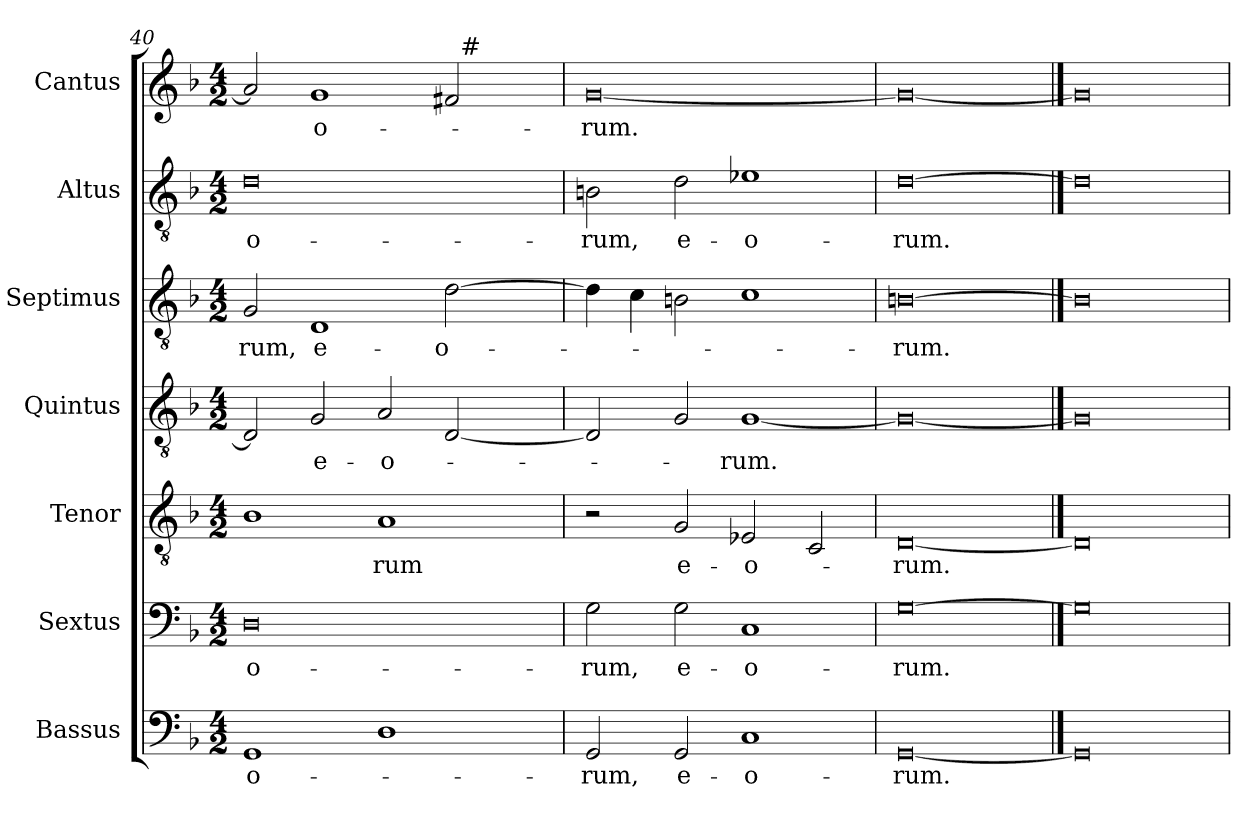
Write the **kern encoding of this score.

**kern	**text	**kern	**text	**kern	**text	**kern	**text	**kern	**text	**kern	**text	**kern	**text
*part7	*part7	*part6	*part6	*part5	*part5	*part4	*part4	*part3	*part3	*part2	*part2	*part1	*part1
*staff7	*staff7	*staff6	*staff6	*staff5	*staff5	*staff4	*staff4	*staff3	*staff3	*staff2	*staff2	*staff1	*staff1
*I"Bassus	*	*I"Sextus	*	*I"Tenor	*	*I"Quintus	*	*I"Septimus	*	*I"Altus	*	*I"Cantus	*
*I'B.	*	*	*	*I'T.	*	*	*	*	*	*I'A.	*	*I'C.	*
*clefF4	*	*clefF4	*	*clefGv2	*	*clefGv2	*	*clefGv2	*	*clefGv2	*	*clefG2	*
*	*	*	*	*ITrd7c12	*	*ITrd7c12	*	*ITrd7c12	*	*ITrd7c12	*	*	*
*k[b-]	*	*k[b-]	*	*k[b-]	*	*k[b-]	*	*k[b-]	*	*k[b-]	*	*k[b-]	*
*d:	*	*d:	*	*d:	*	*d:	*	*d:	*	*d:	*	*d:	*
*M4/2	*	*M4/2	*	*M4/2	*	*M4/2	*	*M4/2	*	*M4/2	*	*M4/2	*
=40	=40	=40	=40	=40	=40	=40	=40	=40	=40	=40	=40	=40	=40
!	!LO:LY:b:color=#000000	!	!	!	!	!	!	!	!	!	!	!	!
!	!	!	!LO:LY:b:color=#000000	!	!	!	!	!	!	!	!	!	!
!	!	!	!	!	!	!	!	!	!LO:LY:b:color=#000000	!	!	!	!
!	!	!	!	!	!	!	!	!	!	!	!LO:LY:b:color=#000000	!	!
*	*	*	*	*	*	*	*	*	*	*	*	*^	*
1GGi	-o-	0Di	-o-	1BB-i	.	2DDi/]	.	2GGi/	-rum,	0Di	-o-	2ai/]	1ryy	.
!	!	!	!	!	!	!	!LO:LY:b:color=#000000	!	!	!	!	!	!	!
!	!	!	!	!	!	!	!	!	!LO:LY:b:color=#000000	!	!	!	!	!
!	!	!	!	!	!	!	!	!	!	!	!	!	!	!LO:LY:b:color=#000000
.	.	.	.	.	.	2GGi/	e-	1DDi	e-	.	.	1gi	.	-o-
!	!	!	!	!	!LO:LY:b:color=#000000	!	!	!	!	!	!	!	!	!
!	!	!	!	!	!	!	!LO:LY:b:color=#000000	!	!	!	!	!	!	!
1Di	.	.	.	1AAi	-rum	2AAi/	-o-	.	.	.	.	.	2ryy	.
!	!	!	!	!	!	!	!	!	!LO:LY:b:color=#000000	!	!	!	!	!
.	.	.	.	.	.	[2DDi/	.	[2Di\	-o-	.	.	2f#i/	32ryy	.
.	.	.	.	.	.	.	.	.	.	.	.	.	256ryy	.
!	!	!	!	!	!	!	!	!	!	!	!	!	!LO:TX:a:t=#	!
.	.	.	.	.	.	.	.	.	.	.	.	.	4ryy	.
.	.	.	.	.	.	.	.	.	.	.	.	.	8ryy	.
.	.	.	.	.	.	.	.	.	.	.	.	.	16ryy	.
.	.	.	.	.	.	.	.	.	.	.	.	.	64..ryy	.
*	*	*	*	*	*	*	*	*	*	*	*	*v	*v	*
=41	=41	=41	=41	=41	=41	=41	=41	=41	=41	=41	=41	=41	=41
*	*	*	*	*	*	*	*	*	*	*	*	*^	*
!	!LO:LY:b:color=#000000	!	!	!	!	!	!	!	!	!	!	!	!	!
*	*	*	*	*	*	*	*	*	*	*	*	*v	*v	*
*	*	*	*	*	*	*	*	*	*	*	*	*^	*
!	!	!	!LO:LY:b:color=#000000	!	!	!	!	!	!	!	!	!	!	!
*	*	*	*	*	*	*	*	*	*	*	*	*v	*v	*
*	*	*	*	*	*	*	*	*	*	*	*	*^	*
!	!	!	!	!	!	!	!	!	!	!	!LO:LY:b:color=#000000	!	!	!
*	*	*	*	*	*	*	*	*	*	*	*	*v	*v	*
*	*	*	*	*	*	*	*	*	*	*	*	*^	*
!	!	!	!	!	!	!	!	!	!	!	!	!	!	!LO:LY:b:color=#000000
*	*	*	*	*	*	*	*	*	*	*	*	*v	*v	*
2GGi/	-rum,	2Gi\	-rum,	2r	.	2DDi/]	.	4Di\]	.	2BBni\	-rum,	[0gi	-rum.
.	.	.	.	.	.	.	.	4Ci\	.	.	.	.	.
!	!LO:LY:b:color=#000000	!	!	!	!	!	!	!	!	!	!	!	!
!	!	!	!LO:LY:b:color=#000000	!	!	!	!	!	!	!	!	!	!
!	!	!	!	!	!LO:LY:b:color=#000000	!	!	!	!	!	!	!	!
!	!	!	!	!	!	!	!	!	!	!	!LO:LY:b:color=#000000	!	!
2GGi/	e-	2Gi\	e-	2GGi/	e-	2GGi/	.	2BBni\	.	2Di\	e-	.	.
!	!LO:LY:b:color=#000000	!	!	!	!	!	!	!	!	!	!	!	!
!	!	!	!LO:LY:b:color=#000000	!	!	!	!	!	!	!	!	!	!
!	!	!	!	!	!LO:LY:b:color=#000000	!	!	!	!	!	!	!	!
!	!	!	!	!	!	!	!LO:LY:b:color=#000000	!	!	!	!	!	!
!	!	!	!	!	!	!	!	!	!	!	!LO:LY:b:color=#000000	!	!
1Ci	-o-	1Ci	-o-	2EE-Xi/	-o-	[1GGi	-rum.	1Ci	.	1E-Xi	-o-	.	.
.	.	.	.	2CCi/	.	.	.	.	.	.	.	.	.
=42	=42	=42	=42	=42	=42	=42	=42	=42	=42	=42	=42	=42	=42
!	!LO:LY:b:color=#000000	!	!	!	!	!	!	!	!	!	!	!	!
!	!	!	!LO:LY:b:color=#000000	!	!	!	!	!	!	!	!	!	!
!	!	!	!	!	!LO:LY:b:color=#000000	!	!	!	!	!	!	!	!
!	!	!	!	!	!	!	!	!	!LO:LY:b:color=#000000	!	!	!	!
!	!	!	!	!	!	!	!	!	!	!	!LO:LY:b:color=#000000	!	!
[0GGi	-rum.	[0Gi	-rum.	[0DDi	-rum.	0GGi_	.	[0BBni	-rum.	[0Di	-rum.	0gi_	.
==43	==43	==43	==43	==43	==43	==43	==43	==43	==43	==43	==43	==43	==43
0GGi]	.	0Gi]	.	0DDi]	.	0GGi]	.	0BBi]	.	0Di]	.	0gi]	.
=	=	=	=	=	=	=	=	=	=	=	=	=	=
*-	*-	*-	*-	*-	*-	*-	*-	*-	*-	*-	*-	*-	*-
